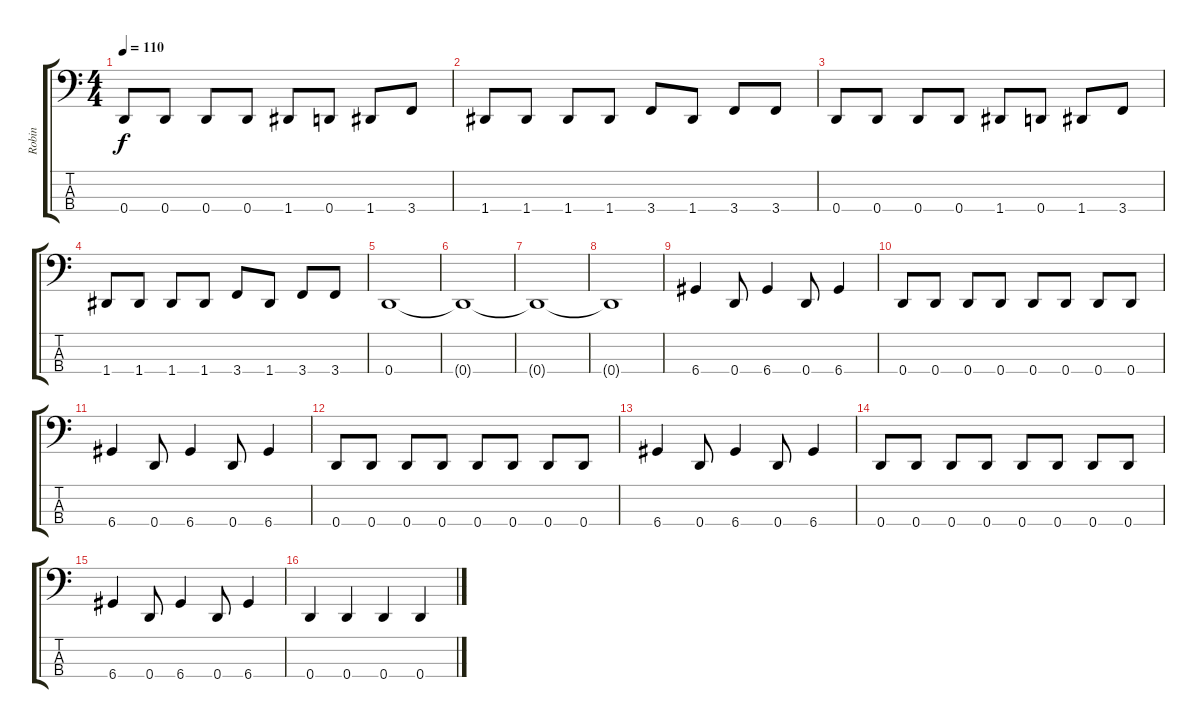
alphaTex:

\track ("Robin" "Robin") {instrument electricbasspick}
\staff {score tabs}
\tuning (F2 C2 G1 D1) {hide}
\ts (4 4)
\tempo 110
\clef f4
\ks c
0.4.8{dy f} 0.4.8 0.4.8 0.4.8 1.4.8 0.4.8 1.4.8 3.4.8 |
1.4.8 1.4.8 1.4.8 1.4.8 3.4.8 1.4.8 3.4.8 3.4.8 |
0.4.8 0.4.8 0.4.8 0.4.8 1.4.8 0.4.8 1.4.8 3.4.8 |
1.4.8 1.4.8 1.4.8 1.4.8 3.4.8 1.4.8 3.4.8 3.4.8 |
0.4.1 |
0.4{t}.1 |
0.4{t}.1 |
0.4{t}.1 |
6.4.4 0.4.8 6.4.4 0.4.8 6.4.4 |
0.4.8 0.4.8 0.4.8 0.4.8 0.4.8 0.4.8 0.4.8 0.4.8 |
6.4.4 0.4.8 6.4.4 0.4.8 6.4.4 |
0.4.8 0.4.8 0.4.8 0.4.8 0.4.8 0.4.8 0.4.8 0.4.8 |
6.4.4 0.4.8 6.4.4 0.4.8 6.4.4 |
0.4.8 0.4.8 0.4.8 0.4.8 0.4.8 0.4.8 0.4.8 0.4.8 |
6.4.4 0.4.8 6.4.4 0.4.8 6.4.4 |
0.4.4 0.4.4 0.4.4 0.4.4
